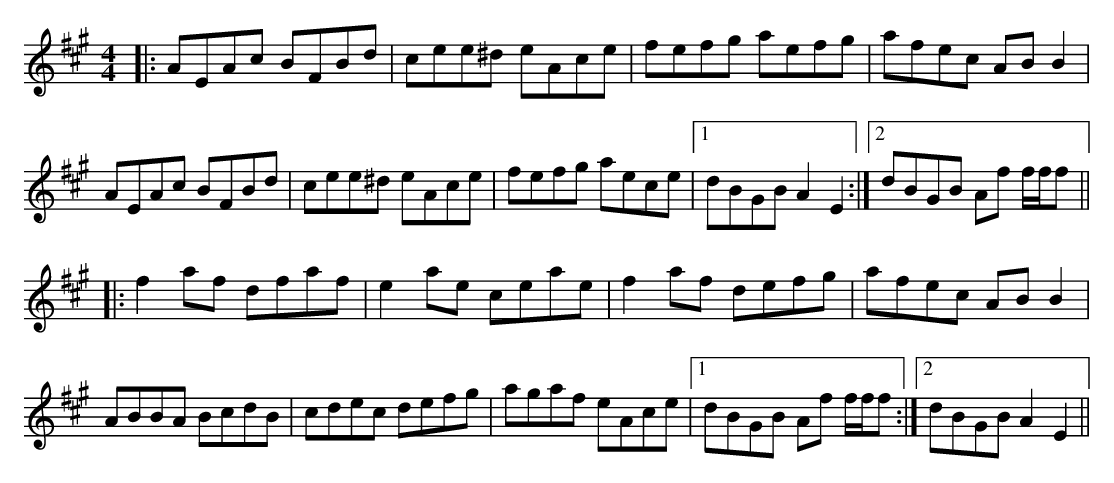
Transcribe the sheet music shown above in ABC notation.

X:1
M:4/4
K:A
|:AEAc BFBd|cee^d eAce|fefg aefg|afec AB B2|
AEAc BFBd|cee^d eAce|fefg aece|1 dBGB A2 E2:|2 dBGB Af f/f/f||
|:f2 af dfaf|e2 ae ceae|f2 af defg|afec AB B2|
ABBA BcdB|cdec defg|agaf eAce|1 dBGB Af f/f/f:|2 dBGB A2 E2||
